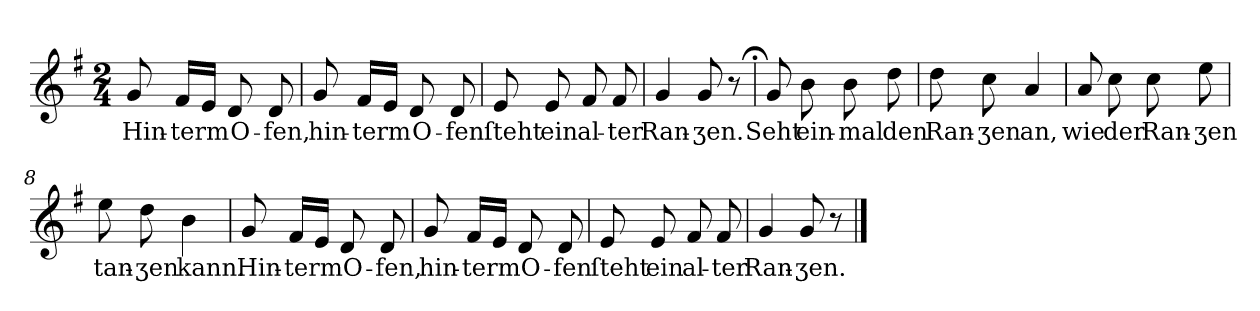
**kern	**text
*part1	*part1
*staff1	*staff1
*clefG2	*
*k[f#]	*
*G:	*
*M2/4	*
=1	=1
8g	Hin-
16f#LL	-term
16eJJ	.
8d	O-
8d	-fen,
=2	=2
8g	hin-
16f#LL	-term
16eJJ	.
8d	O-
8d	-fen
=3	=3
8e	ſteht
8e	ein
8f#	al-
8f#	-ter
=4	=4
4g	Ran-
8g	-ʒen.
8r	.
=5;	=5;
8g	Seht
8b	ein-
8b	-mal
8dd	den
=6	=6
8dd	Ran-
8cc	-ʒen
4a	an,
=7	=7
8a	wie
8cc	der
8cc	Ran-
8ee	-ʒen
=8	=8
8ee	tan-
8dd	-ʒen
4b	kann.
=9	=9
8g	Hin-
16f#LL	-term
16eJJ	.
8d	O-
8d	-fen,
=10	=10
8g	hin-
16f#LL	-term
16eJJ	.
8d	O-
8d	-fen
=11	=11
8e	ſteht
8e	ein
8f#	al-
8f#	-ter
=12	=12
4g	Ran-
8g	-ʒen.
8r	.
==	==
*-	*-
